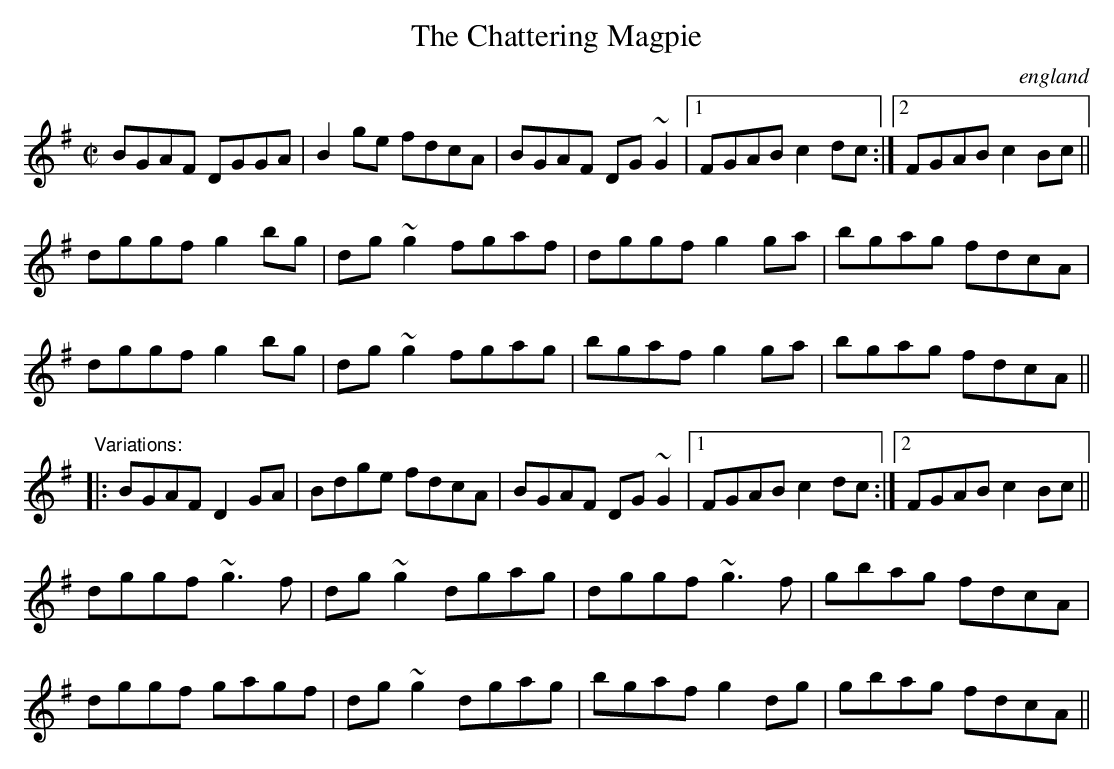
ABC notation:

X:1
T:Chattering Magpie, The
O:england
M:C|
K:G
BGAF DGGA|B2ge fdcA|BGAF DG~G2|1 FGAB c2dc:|2 FGAB c2Bc||
dggf g2bg|dg~g2 fgaf|dggf g2ga|bgag fdcA|
dggf g2bg|dg~g2 fgag|bgaf g2ga|bgag fdcA||
"Variations:"
|:BGAF D2GA|Bdge fdcA|BGAF DG~G2|1 FGAB c2dc:|2 FGAB c2Bc||
dggf ~g3f|dg~g2 dgag|dggf ~g3f|gbag fdcA|
dggf gagf|dg~g2 dgag|bgaf g2dg|gbag fdcA||
